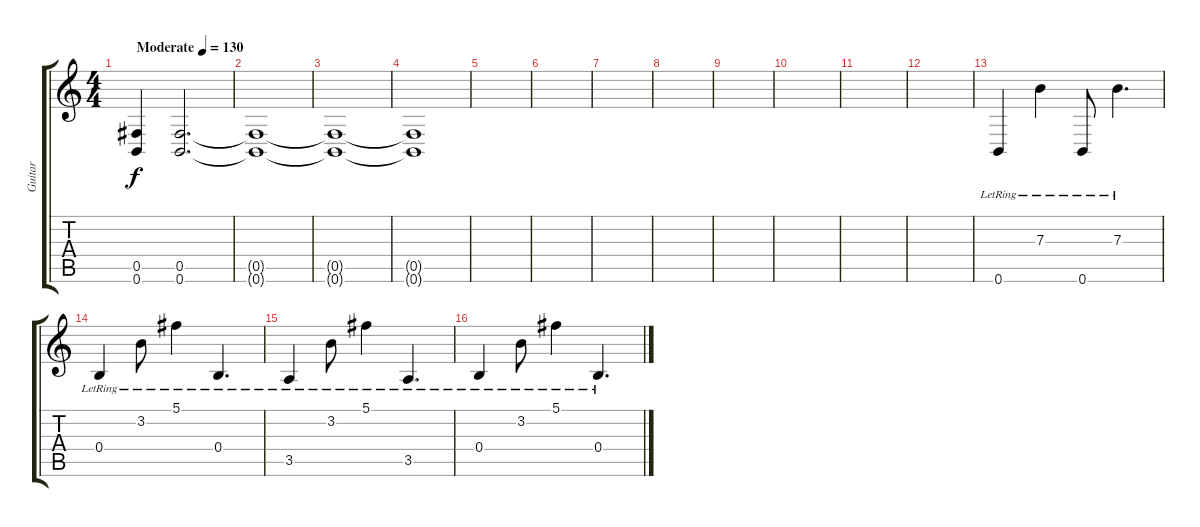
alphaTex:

\track ("Guitar" "Guitar") {instrument distortionguitar}
\staff {score tabs}
\tuning (Db4 Ab3 E3 B2 Gb2 B1) {hide}
\ts (4 4)
\tempo (130 "Moderate")
\clef g2
\ks c
(0.5 0.6).4{dy f instrument distortionguitar} (0.5 0.6).2{d} |
(0.5{t} 0.6{t}).1 |
(0.5{t} 0.6{t}).1 |
(0.5{t} 0.6{t}).1 |
|
|
|
|
|
|
|
|
0.6{lr}.4 7.3{lr}.4 0.6{lr}.8 7.3{lr}.4{d} |
0.4{lr}.4 3.2{lr}.8 5.1{lr}.4 0.4{lr}.4{d} |
3.5{lr}.4 3.2{lr}.8 5.1{lr}.4 3.5{lr}.4{d} |
0.4{lr}.4 3.2{lr}.8 5.1{lr}.4 0.4{lr}.4{d}
